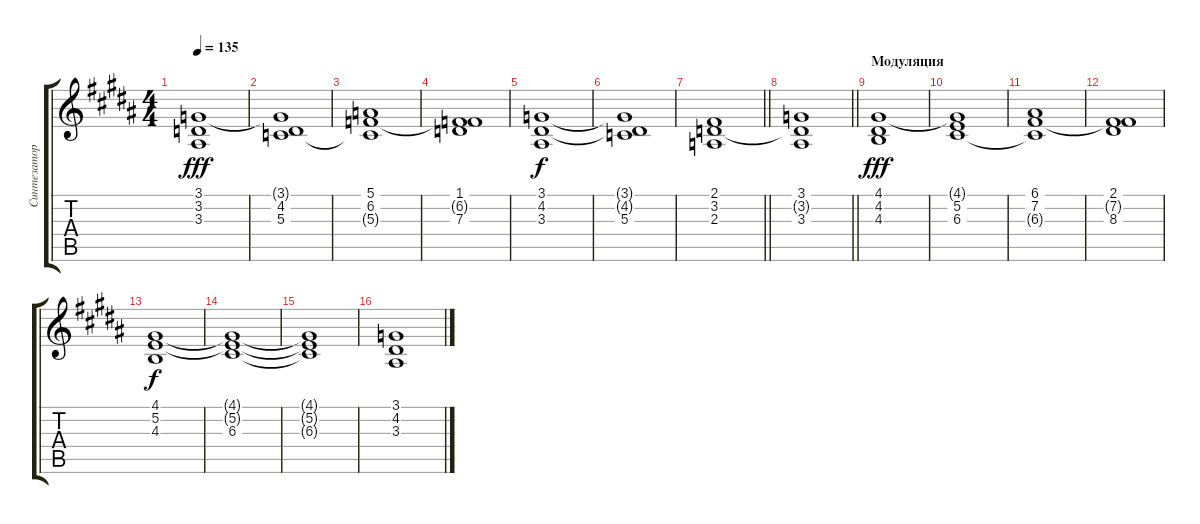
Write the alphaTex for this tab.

\track ("Синтезатор" "Синтезатор") {instrument reversecymbal}
\staff {score tabs}
\tuning (E4 B3 G3 D3 A2 E2) {hide}
\ts (4 4)
\tempo 135
\clef g2
\ks g#minor
(3.1 3.2{t} 3.3).1{dy fff volume 5 instrument pad2warm} |
(3.1{t} 4.2 5.3).1 |
(5.1 6.2 5.3{t}).1 |
(1.1 6.2{t} 7.3).1 |
(3.1 4.2 3.3).1{dy f} |
(3.1{t} 4.2{t} 5.3).1 |
\barLineRight lightlight
(2.1 3.2 2.3).1 |
\barLineRight lightlight
(3.1 3.2{t} 3.3).1 |
\section ("" "Модуляция")
(4.1 4.2 4.3).1{dy fff volume 6 instrument pad2warm} |
(4.1{t} 5.2 6.3).1 |
(6.1 7.2 6.3{t}).1 |
(2.1 7.2{t} 8.3).1 |
(4.1 5.2 4.3).1{dy f} |
(4.1{t} 5.2{t} 6.3).1 |
(4.1{t} 5.2{t} 6.3{t}).1 |
(3.1 4.2 3.3).1
